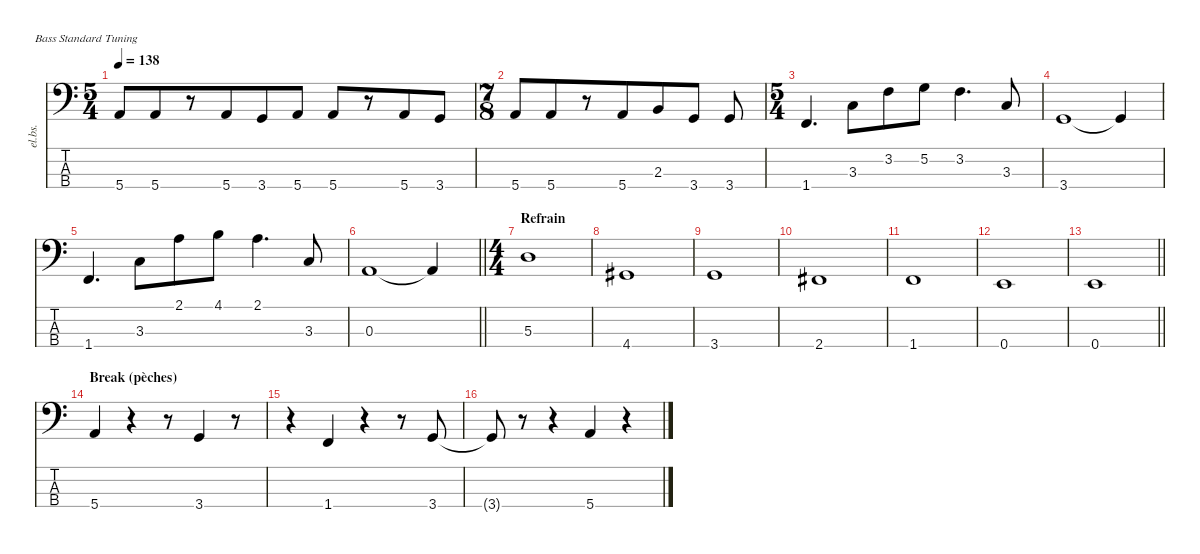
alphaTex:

\defaultSystemsLayout 4
\hideDynamics
\bracketExtendMode nobrackets
\track ("Basse" "el.bs.") {instrument electricbassfinger}
\staff {score tabs}
\tuning (G2 D2 A1 E1)
\ts (5 4)
\beaming (8 6 4)
\tempo 138
\clef f4
\ks aminor
5.4.8{dy f beam Up} 5.4.8{beam Up} r.8{beam Up} 5.4.8{beam Up} 3.4.8{beam Up} 5.4.8{beam Up} 5.4.8{beam Up} r.8{beam Up} 5.4.8{beam Up} 3.4.8{beam Up} |
\ts (7 8)
\beaming (8 6 4)
5.4.8{beam Up} 5.4.8{beam Up} r.8{beam Up} 5.4.8{beam Up} 2.3.8{beam Up} 3.4.8{beam Up} 3.4.8{beam Up} |
\ts (5 4)
\beaming (8 6 4)
1.4.4{d beam Up} 3.3.8{beam Down} 3.2.8{beam Down} 5.2.8{beam Down} 3.2.4{d beam Down} 3.3.8{beam Up} |
3.4.1{beam Up} 3.4{t}.4{beam Up} |
1.4.4{d beam Up} 3.3.8{beam Down} 2.1.8{beam Down} 4.1.8{beam Down} 2.1.4{d beam Down} 3.3.8{beam Up} |
\barLineRight lightlight
0.3.1{beam Up} 0.3{t}.4{beam Up} |
\ts (4 4)
\beaming (8 2 2 2 2)
\section ("" "Refrain")
5.3.1{beam Down} |
4.4{acc #}.1{beam Up} |
3.4.1{beam Up} |
2.4{acc #}.1{beam Up} |
1.4.1{beam Up} |
0.4.1{beam Up} |
\barLineRight lightlight
0.4.1{beam Up} |
\section ("" "Break (pèches)")
5.4.4{beam Up} r.4{beam Up} r.8{beam Up} 3.4.4{beam Up} r.8{beam Up} |
r.4{beam Down} 1.4.4{beam Up} r.4{beam Up} r.8{beam Up} 3.4.8{beam Up} |
3.4{t}.8{beam Up} r.8{beam Up} r.4{beam Up} 5.4.4{beam Up} r.4{beam Up}
